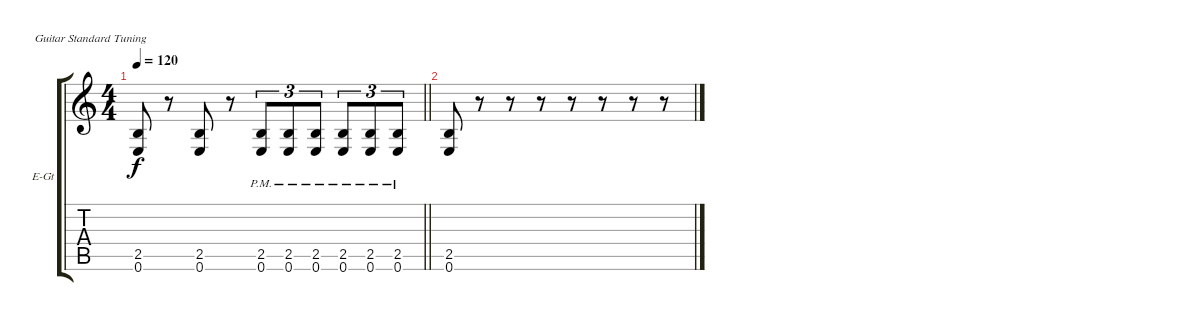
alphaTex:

\bracketExtendMode groupsimilarinstruments
\firstSystemTrackNameOrientation horizontal
\otherSystemsTrackNameOrientation horizontal
\track ("James Hetfield" "E-Gt") {instrument distortionguitar}
\staff {score tabs}
\tuning (E4 B3 G3 D3 A2 E2)
\ts (4 4)
\tempo 120
\clef g2
\barLineRight lightlight
\ks c
(2.5 0.6).8{dy f} r.8 (2.5 0.6).8 r.8 (2.5{pm} 0.6{pm}).8{tu (3 2)} (2.5{pm} 0.6{pm}).8{tu (3 2)} (2.5{pm} 0.6{pm}).8{tu (3 2)} (2.5{pm} 0.6{pm}).8{tu (3 2)} (2.5{pm} 0.6{pm}).8{tu (3 2)} (2.5{pm} 0.6{pm}).8{tu (3 2)} |
(2.5 0.6).8 r.8 r.8 r.8 r.8 r.8 r.8 r.8
